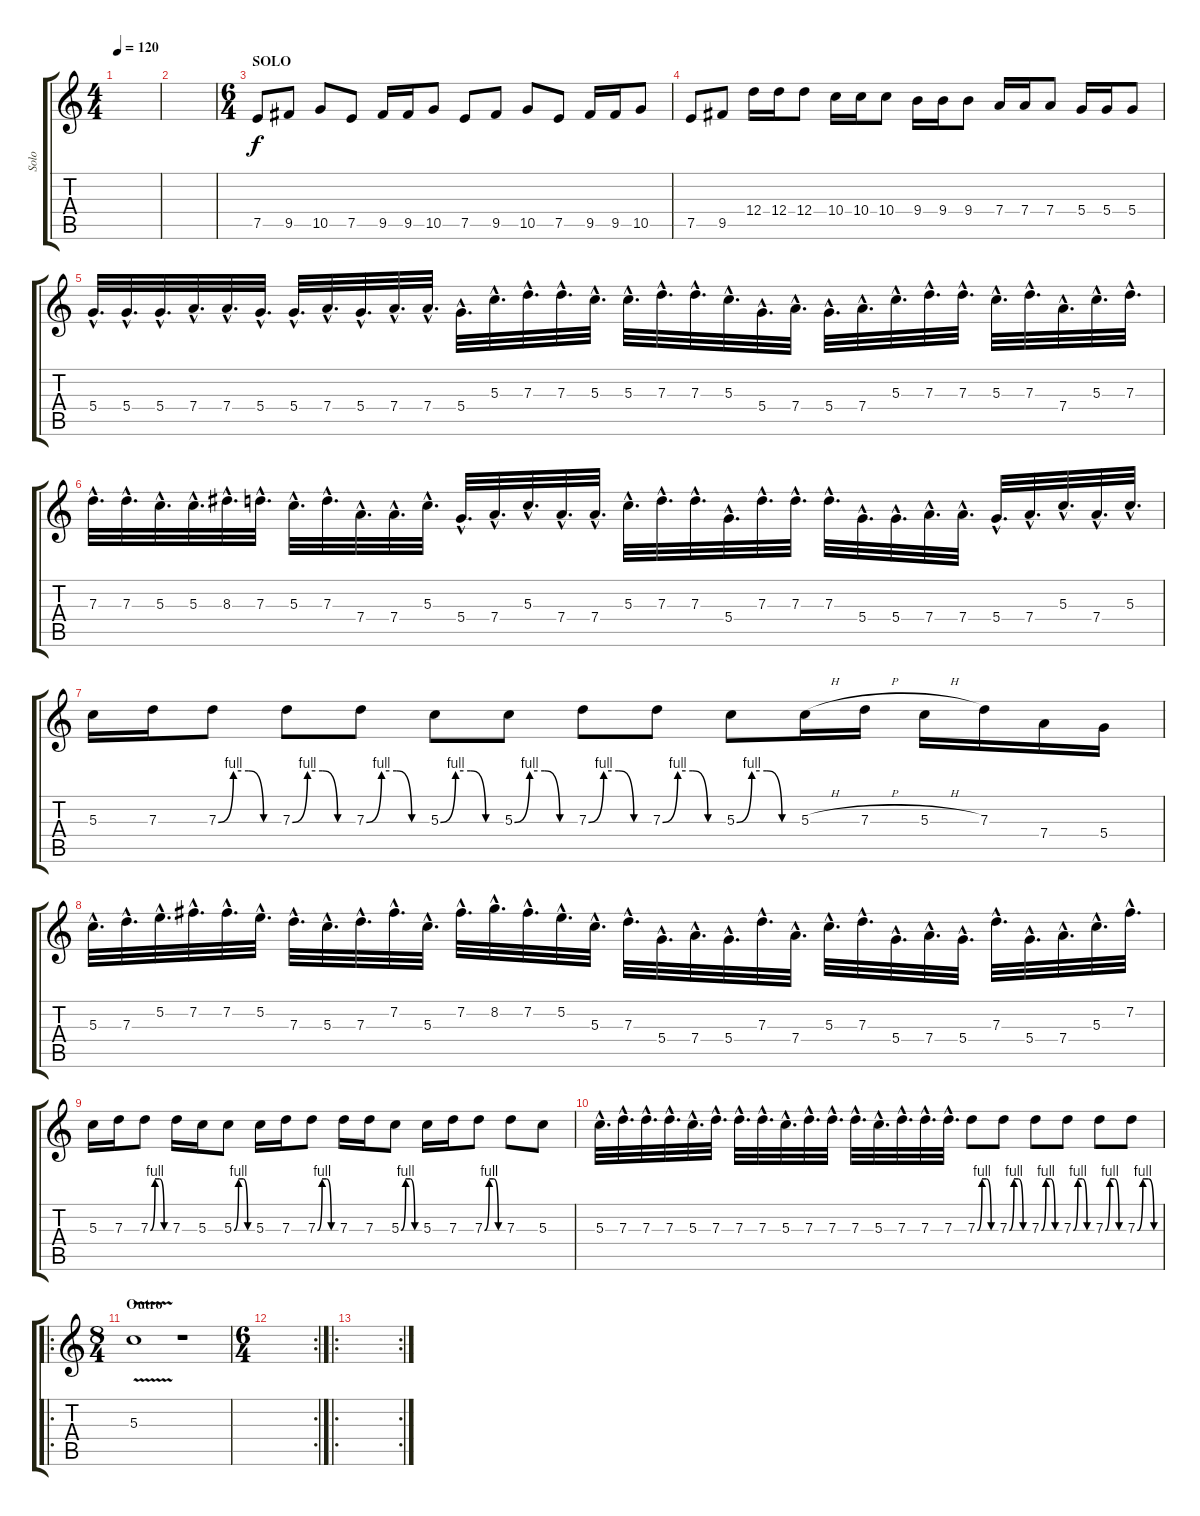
\track ("Solo" "Solo") {instrument overdrivenguitar}
\staff {score tabs}
\tuning (E4 B3 G3 D3 A2 E2) {hide}
\ts (4 4)
\tempo 120
\clef g2
\ks c
|
|
\ts (6 4)
\section ("" "SOLO")
7.5.8 9.5.8 10.5.8 7.5.8 9.5.16 9.5.16 10.5.8 7.5.8 9.5.8 10.5.8 7.5.8 9.5.16 9.5.16 10.5.8 |
7.5.8 9.5.8 12.4.16 12.4.16 12.4.8 10.4.16 10.4.16 10.4.8 9.4.16 9.4.16 9.4.8 7.4.16 7.4.16 7.4.8 5.4.16 5.4.16 5.4.8 |
5.4{hac}.32{d} 5.4{hac}.32{d} 5.4{hac}.32{d} 7.4{hac}.32{d} 7.4{hac}.32{d} 5.4{hac}.32{d} 5.4{hac}.32{d} 7.4{hac}.32{d} 5.4{hac}.32{d} 7.4{hac}.32{d} 7.4{hac}.32{d} 5.4{hac}.32{d} 5.3{hac}.32{d} 7.3{hac}.32{d} 7.3{hac}.32{d} 5.3{hac}.32{d} 5.3{hac}.32{d} 7.3{hac}.32{d} 7.3{hac}.32{d} 5.3{hac}.32{d} 5.4{hac}.32{d} 7.4{hac}.32{d} 5.4{hac}.32{d} 7.4{hac}.32{d} 5.3{hac}.32{d} 7.3{hac}.32{d} 7.3{hac}.32{d} 5.3{hac}.32{d} 7.3{hac}.32{d} 7.4{hac}.32{d} 5.3{hac}.32{d} 7.3{hac}.32{d} |
7.3{hac}.32{d} 7.3{hac}.32{d} 5.3{hac}.32{d} 5.3{hac}.32{d} 8.3{hac}.32{d} 7.3{hac}.32{d} 5.3{hac}.32{d} 7.3{hac}.32{d} 7.4{hac}.32{d} 7.4{hac}.32{d} 5.3{hac}.32{d} 5.4{hac}.32{d} 7.4{hac}.32{d} 5.3{hac}.32{d} 7.4{hac}.32{d} 7.4{hac}.32{d} 5.3{hac}.32{d} 7.3{hac}.32{d} 7.3{hac}.32{d} 5.4{hac}.32{d} 7.3{hac}.32{d} 7.3{hac}.32{d} 7.3{hac}.32{d} 5.4{hac}.32{d} 5.4{hac}.32{d} 7.4{hac}.32{d} 7.4{hac}.32{d} 5.4{hac}.32{d} 7.4{hac}.32{d} 5.3{hac}.32{d} 7.4{hac}.32{d} 5.3{hac}.32{d} |
5.3.16 7.3.16 7.3{be (custom 0 0 15 4 30 4 45 0 60 0)}.8 7.3{be (custom 0 0 15 4 30 4 45 0 60 0)}.8 7.3{be (custom 0 0 15 4 30 4 45 0 60 0)}.8 5.3{be (custom 0 0 15 4 30 4 45 0 60 0)}.8 5.3{be (custom 0 0 15 4 30 4 45 0 60 0)}.8 7.3{be (custom 0 0 15 4 30 4 45 0 60 0)}.8 7.3{be (custom 0 0 15 4 30 4 45 0 60 0)}.8 5.3{be (custom 0 0 15 4 30 4 45 0 60 0)}.8 5.3{h}.16 7.3{h}.16 5.3{h}.16 7.3.16 7.4.16 5.4.16 |
5.3{hac}.32{d} 7.3{hac}.32{d} 5.2{hac}.32{d} 7.2{hac}.32{d} 7.2{hac}.32{d} 5.2{hac}.32{d} 7.3{hac}.32{d} 5.3{hac}.32{d} 7.3{hac}.32{d} 7.2{hac}.32{d} 5.3{hac}.32{d} 7.2{hac}.32{d} 8.2{hac}.32{d} 7.2{hac}.32{d} 5.2{hac}.32{d} 5.3{hac}.32{d} 7.3{hac}.32{d} 5.4{hac}.32{d} 7.4{hac}.32{d} 5.4{hac}.32{d} 7.3{hac}.32{d} 7.4{hac}.32{d} 5.3{hac}.32{d} 7.3{hac}.32{d} 5.4{hac}.32{d} 7.4{hac}.32{d} 5.4{hac}.32{d} 7.3{hac}.32{d} 5.4{hac}.32{d} 7.4{hac}.32{d} 5.3{hac}.32{d} 7.2{hac}.32{d} |
5.3.16 7.3.16 7.3{be (custom 0 0 15 4 30 4 45 0 60 0)}.8 7.3.16 5.3.16 5.3{be (custom 0 0 15 4 30 4 45 0 60 0)}.8 5.3.16 7.3.16 7.3{be (custom 0 0 15 4 30 4 45 0 60 0)}.8 7.3.16 7.3.16 5.3{be (custom 0 0 15 4 30 4 45 0 60 0)}.8 5.3.16 7.3.16 7.3{be (custom 0 0 15 4 30 4 45 0 60 0)}.8 7.3.8 5.3.8 |
5.3{hac}.32{d} 7.3{hac}.32{d} 7.3{hac}.32{d} 7.3{hac}.32{d} 5.3{hac}.32{d} 7.3{hac}.32{d} 7.3{hac}.32{d} 7.3{hac}.32{d} 5.3{hac}.32{d} 7.3{hac}.32{d} 7.3{hac}.32{d} 7.3{hac}.32{d} 5.3{hac}.32{d} 7.3{hac}.32{d} 7.3{hac}.32{d} 7.3{hac}.32{d} 7.3{be (custom 0 0 15 4 30 4 45 0 60 0)}.8 7.3{be (custom 0 0 15 4 30 4 45 0 60 0)}.8 7.3{be (custom 0 0 15 4 30 4 45 0 60 0)}.8 7.3{be (custom 0 0 15 4 30 4 45 0 60 0)}.8 7.3{be (custom 0 0 15 4 30 4 45 0 60 0)}.8 7.3{be (custom 0 0 15 4 30 4 45 0 60 0)}.8 |
\ro
\ts (8 4)
\section ("" "Outro")
5.3{v}.1 r.1 |
\rc 2
\ts (6 4)
|
\ro
\rc 2
